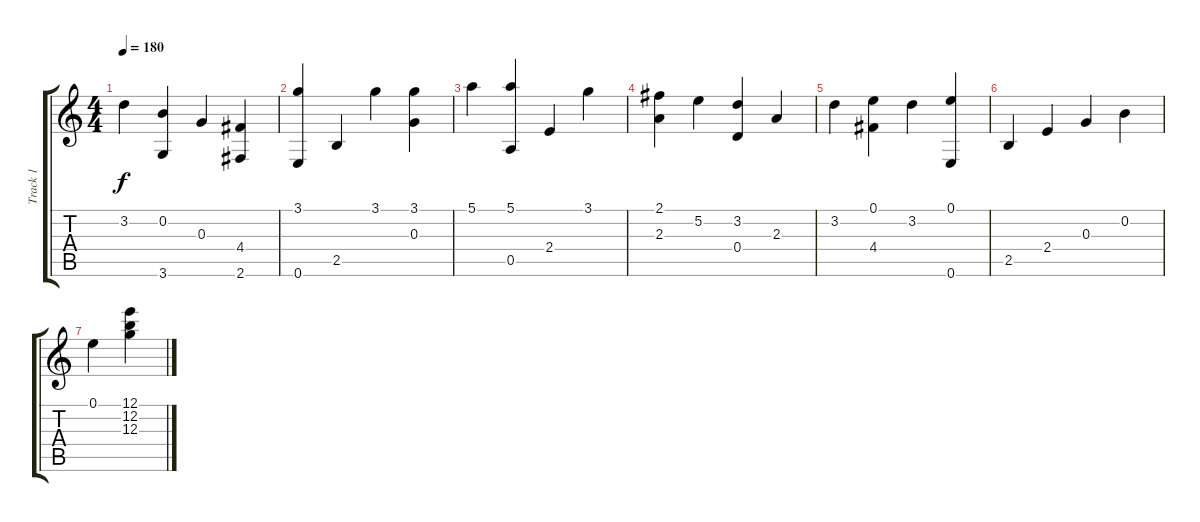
\track ("Track 1" "Track 1") {instrument acousticguitarsteel}
\staff {score tabs}
\tuning (E4 B3 G3 D3 A2 E2) {hide}
\ts (4 4)
\tempo 180
\clef g2
\ks c
3.2.4{dy f} (0.2 3.6).4 0.3.4 (4.4 2.6).4 |
(3.1 0.6).4 2.5.4 3.1.4 (3.1 0.3).4 |
5.1.4 (5.1 0.5).4 2.4.4 3.1.4 |
(2.1 2.3).4 5.2.4 (3.2 0.4).4 2.3.4 |
3.2.4 (0.1 4.4).4 3.2.4 (0.1 0.6).4 |
2.5.4 2.4.4 0.3.4 0.2.4 |
0.1.4 (12.1 12.2 12.3).4
